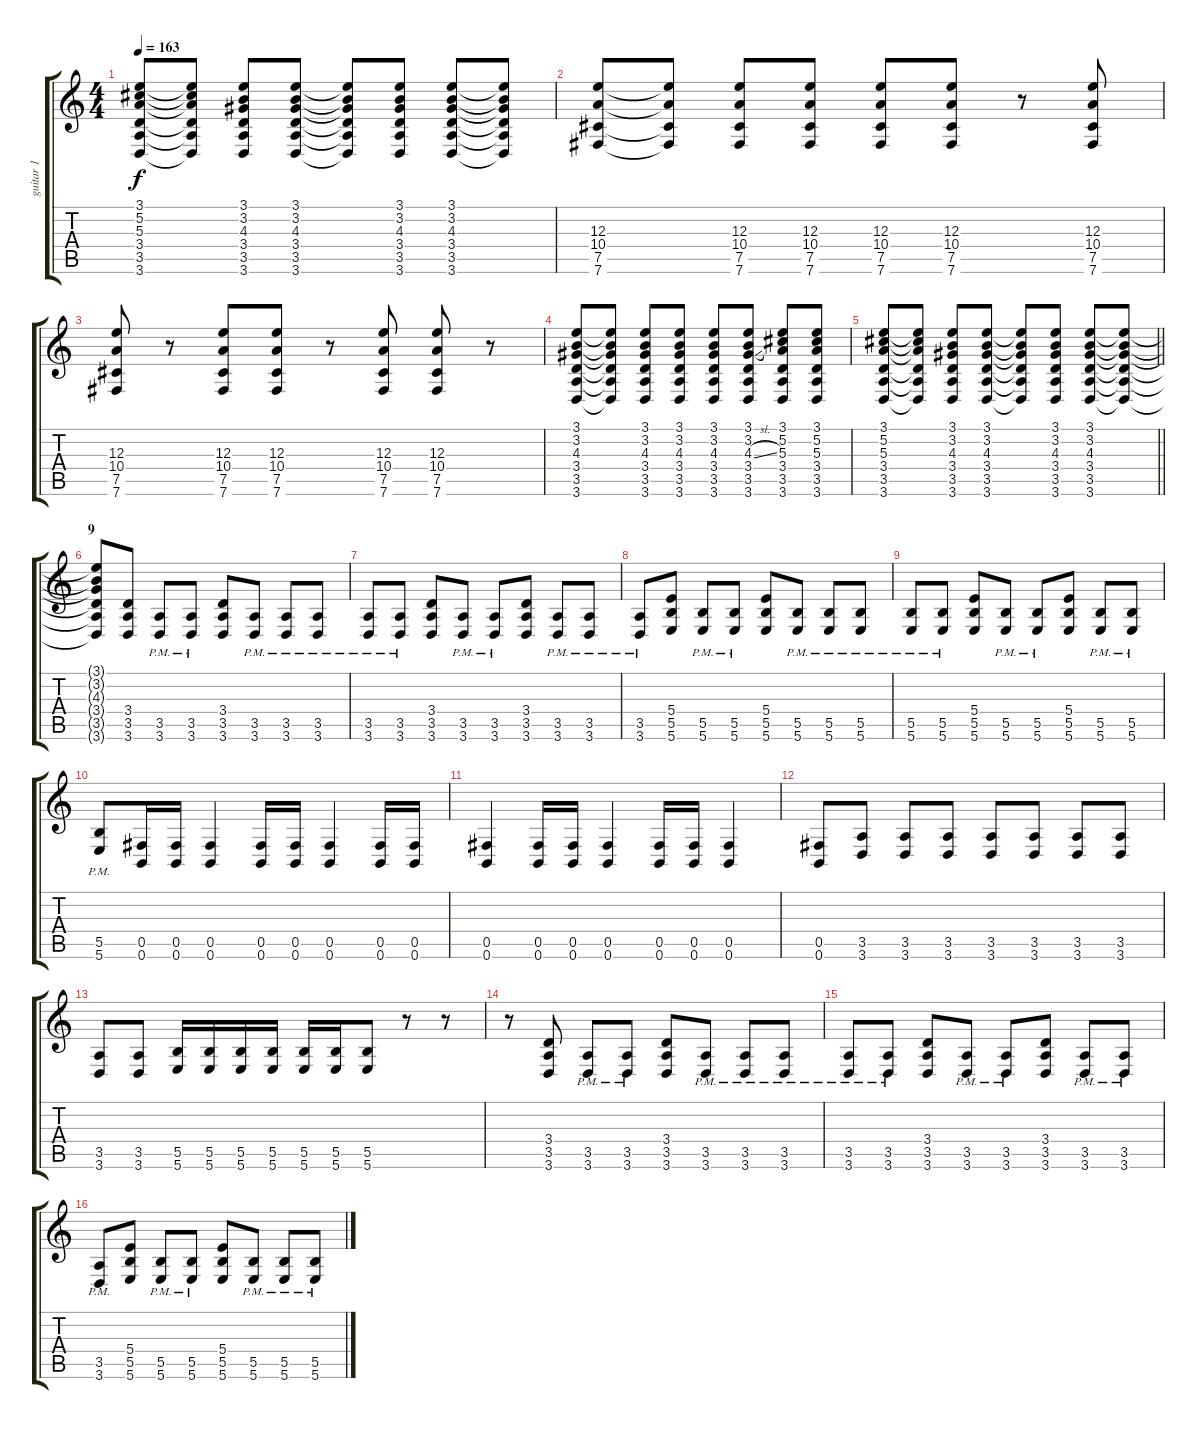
\track ("guitar 1" "guitar 1") {instrument distortionguitar}
\staff {score tabs}
\tuning (Db4 Ab3 E3 B2 Gb2 B1) {hide}
\ts (4 4)
\tempo 163
\clef g2
\ks c
(3.1 5.2 5.3 3.4 3.5 3.6).8{dy f} (3.1{t} 5.2{t} 5.3{t} 3.4{t} 3.5{t} 3.6{t}).8 (3.1 3.2 4.3 3.4 3.5 3.6).8 (3.1 3.2 4.3 3.4 3.5 3.6).8 (3.1{t} 3.2{t} 4.3{t} 3.4{t} 3.5{t} 3.6{t}).8 (3.1 3.2 4.3 3.4 3.5 3.6).8 (3.1 3.2 4.3 3.4 3.5 3.6).8 (3.1{t} 3.2{t} 4.3{t} 3.4{t} 3.5{t} 3.6{t}).8 |
(12.3 10.4 7.5 7.6).8 (12.3{t} 10.4{t} 7.5{t} 7.6{t}).8 (12.3 10.4 7.5 7.6).8 (12.3 10.4 7.5 7.6).8 (12.3 10.4 7.5 7.6).8 (12.3 10.4 7.5 7.6).8 r.8 (12.3 10.4 7.5 7.6).8 |
(12.3 10.4 7.5 7.6).8 r.8 (12.3 10.4 7.5 7.6).8 (12.3 10.4 7.5 7.6).8 r.8 (12.3 10.4 7.5 7.6).8 (12.3 10.4 7.5 7.6).8 r.8 |
(3.1 3.2 4.3 3.4 3.5 3.6).8 (3.1{t} 3.2{t} 4.3{t} 3.4{t} 3.5{t} 3.6{t}).8 (3.1 3.2 4.3 3.4 3.5 3.6).8 (3.1 3.2 4.3 3.4 3.5 3.6).8 (3.1 3.2 4.3 3.4 3.5 3.6).8 (3.1 3.2 4.3{sl} 3.4 3.5 3.6).8 (3.1 5.2 5.3 3.4 3.5 3.6).8 (3.1 5.2 5.3 3.4 3.5 3.6).8 |
\barLineRight lightlight
(3.1 5.2 5.3 3.4 3.5 3.6).8 (3.1{t} 5.2{t} 5.3{t} 3.4{t} 3.5{t} 3.6{t}).8 (3.1 3.2 4.3 3.4 3.5 3.6).8 (3.1 3.2 4.3 3.4 3.5 3.6).8 (3.1{t} 3.2{t} 4.3{t} 3.4{t} 3.5{t} 3.6{t}).8 (3.1 3.2 4.3 3.4 3.5 3.6).8 (3.1 3.2 4.3 3.4 3.5 3.6).8 (3.1{t} 3.2{t} 4.3{t} 3.4{t} 3.5{t} 3.6{t}).8 |
\section ("" "9")
(3.1{t} 3.2{t} 4.3{t} 3.4{t} 3.5{t} 3.6{t}).8 (3.4 3.5 3.6).8 (3.5 3.6{pm}).8 (3.5 3.6{pm}).8 (3.4 3.5 3.6).8 (3.5 3.6{pm}).8 (3.5 3.6{pm}).8 (3.5 3.6{pm}).8 |
(3.5 3.6{pm}).8 (3.5 3.6{pm}).8 (3.4 3.5 3.6).8 (3.5 3.6{pm}).8 (3.5 3.6{pm}).8 (3.4 3.5 3.6).8 (3.5 3.6{pm}).8 (3.5 3.6{pm}).8 |
(3.5 3.6{pm}).8 (5.4 5.5 5.6).8 (5.5 5.6{pm}).8 (5.5 5.6{pm}).8 (5.4 5.5 5.6).8 (5.5 5.6{pm}).8 (5.5 5.6{pm}).8 (5.5 5.6{pm}).8 |
(5.5 5.6{pm}).8 (5.5 5.6{pm}).8 (5.4 5.5 5.6).8 (5.5 5.6{pm}).8 (5.5 5.6{pm}).8 (5.4 5.5 5.6).8 (5.5 5.6{pm}).8 (5.5 5.6{pm}).8 |
(5.5 5.6{pm}).8 (0.5 0.6).16 (0.5 0.6).16 (0.5 0.6).4 (0.5 0.6).16 (0.5 0.6).16 (0.5 0.6).4 (0.5 0.6).16 (0.5 0.6).16 |
(0.5 0.6).4 (0.5 0.6).16 (0.5 0.6).16 (0.5 0.6).4 (0.5 0.6).16 (0.5 0.6).16 (0.5 0.6).4 |
(0.5 0.6).8 (3.5 3.6).8 (3.5 3.6).8 (3.5 3.6).8 (3.5 3.6).8 (3.5 3.6).8 (3.5 3.6).8 (3.5 3.6).8 |
(3.5 3.6).8 (3.5 3.6).8 (5.5 5.6).16 (5.5 5.6).16 (5.5 5.6).16 (5.5 5.6).16 (5.5 5.6).16 (5.5 5.6).16 (5.5 5.6).8 r.8 r.8 |
r.8 (3.4 3.5 3.6).8 (3.5 3.6{pm}).8 (3.5 3.6{pm}).8 (3.4 3.5 3.6).8 (3.5 3.6{pm}).8 (3.5 3.6{pm}).8 (3.5 3.6{pm}).8 |
(3.5 3.6{pm}).8 (3.5 3.6{pm}).8 (3.4 3.5 3.6).8 (3.5 3.6{pm}).8 (3.5 3.6{pm}).8 (3.4 3.5 3.6).8 (3.5 3.6{pm}).8 (3.5 3.6{pm}).8 |
(3.5 3.6{pm}).8 (5.4 5.5 5.6).8 (5.5 5.6{pm}).8 (5.5 5.6{pm}).8 (5.4 5.5 5.6).8 (5.5 5.6{pm}).8 (5.5 5.6{pm}).8 (5.5 5.6{pm}).8
